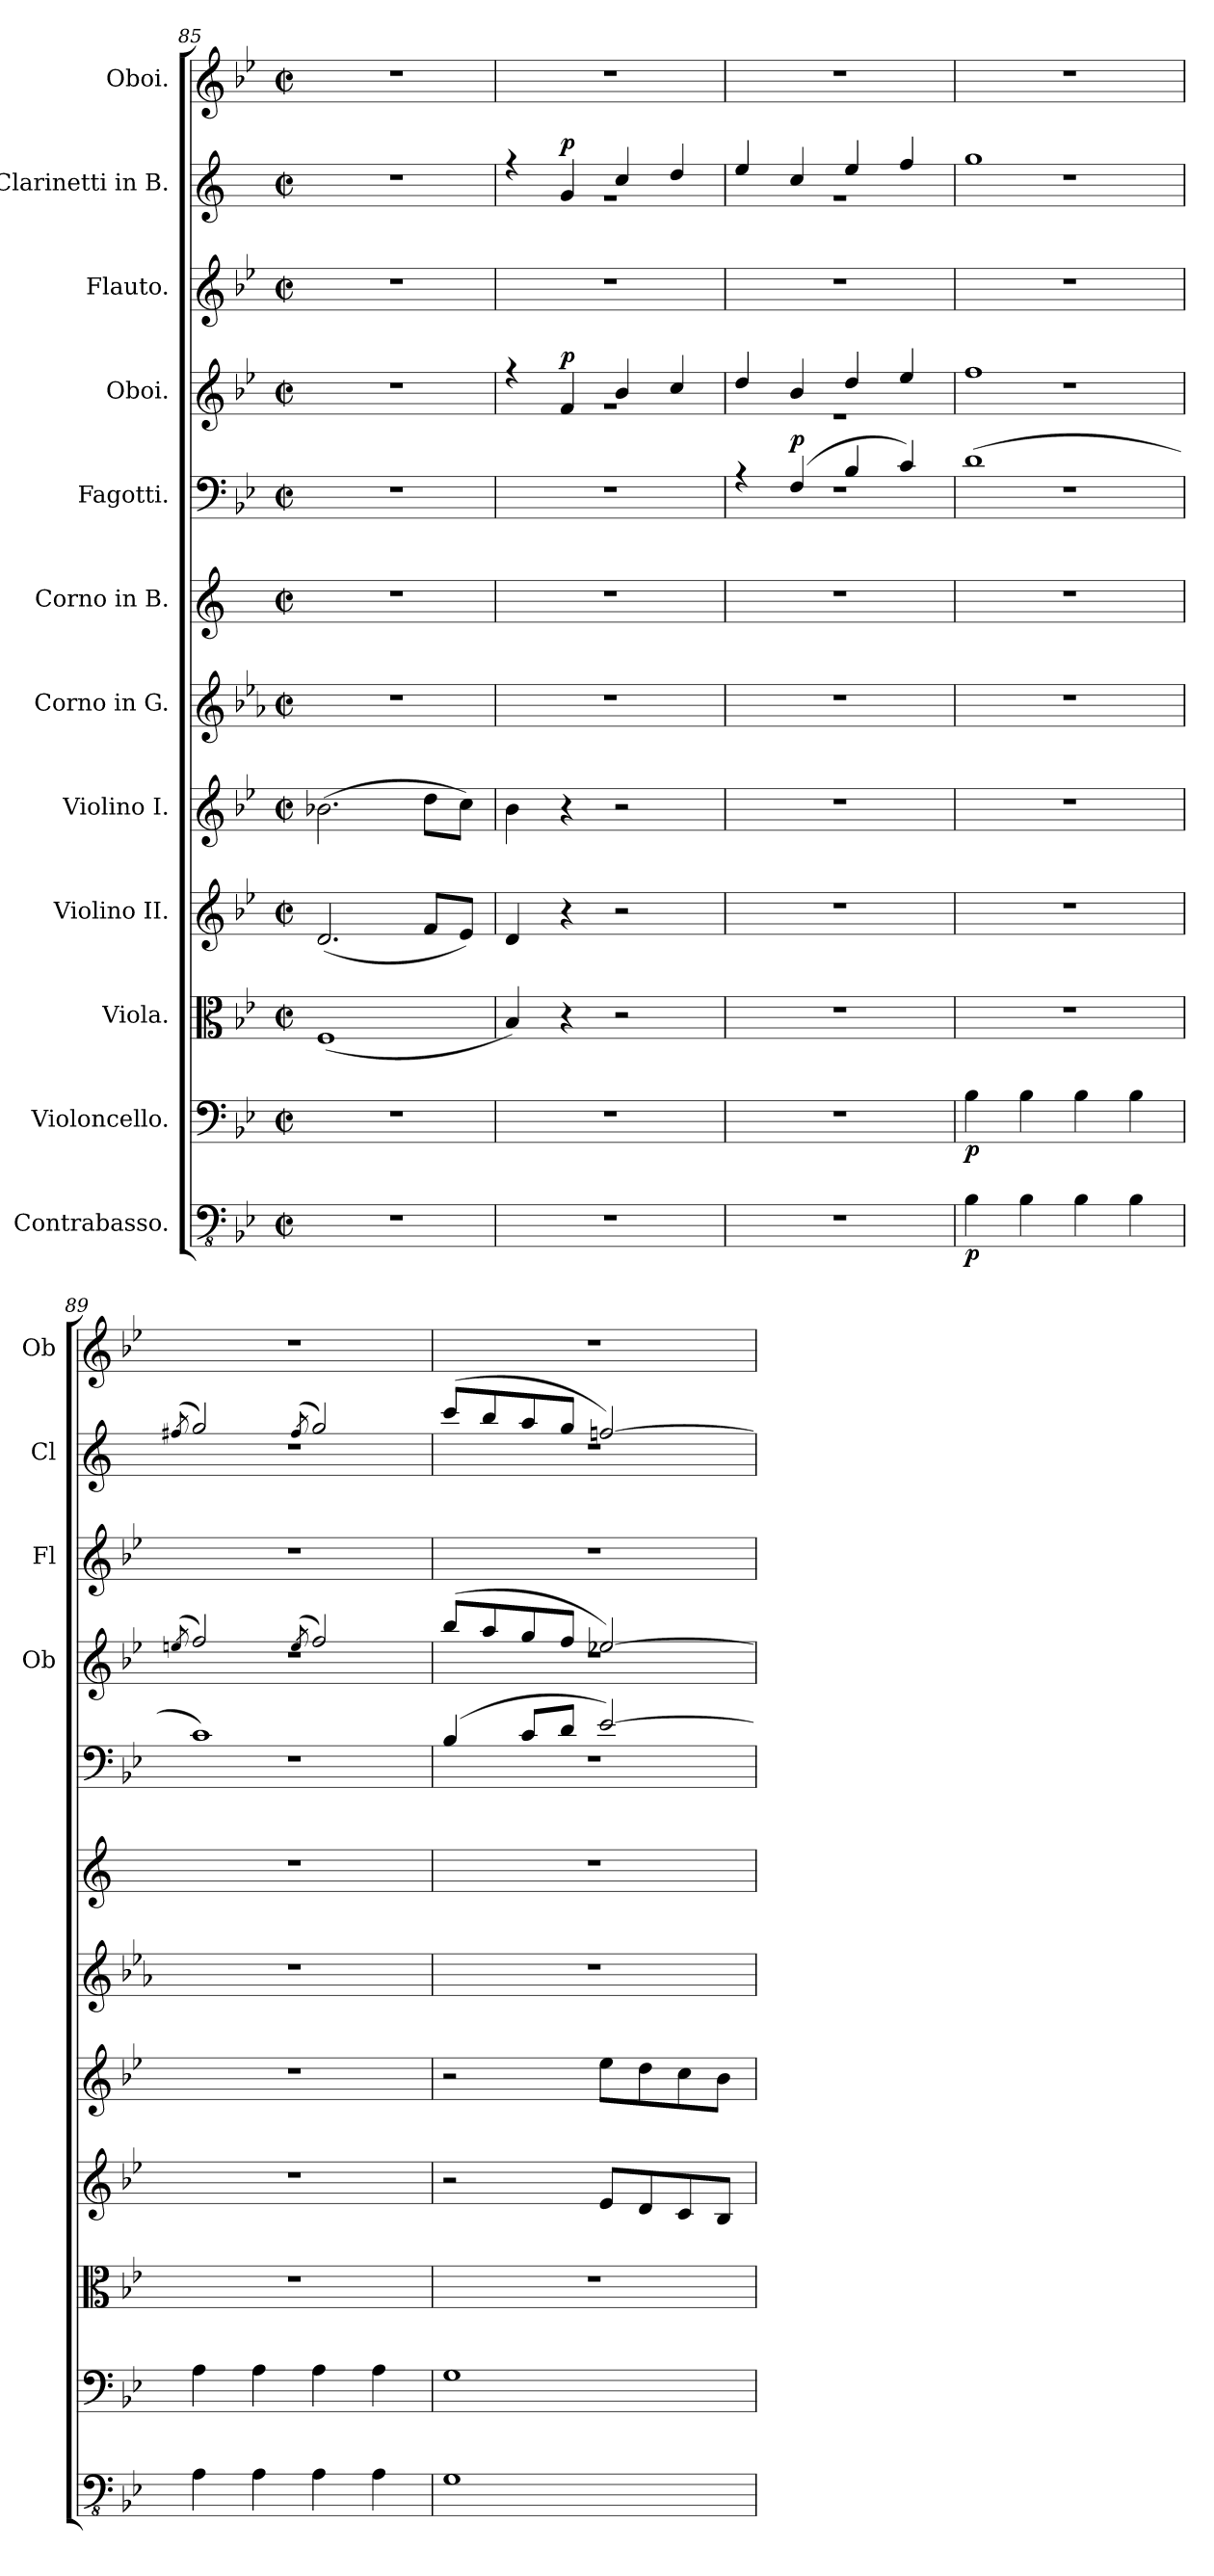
**kern	**dynam	**kern	**dynam	**kern	**kern	**kern	**kern	**kern	**kern	**dynam	**kern	**dynam	**kern	**kern	**dynam	**kern
*part12	*part12	*part11	*part11	*part10	*part9	*part8	*part7	*part6	*part5	*part5	*part4	*part4	*part3	*part2	*part2	*part1
*staff12	*staff12	*staff11	*staff11	*staff10	*staff9	*staff8	*staff7	*staff6	*staff5	*staff5	*staff4	*staff4	*staff3	*staff2	*staff2	*staff1
*I"Contrabasso.	*	*I"Violoncello.	*	*I"Viola.	*I"Violino II.	*I"Violino I.	*I"Corno in G.	*I"Corno in B.	*I"Fagotti.	*	*I"Oboi.	*	*I"Flauto.	*I"Clarinetti in B.	*	*I"Oboi.
*	*	*	*	*	*	*	*	*	*	*	*I'Ob	*	*I'Fl	*I'Cl	*	*I'Ob
*clefFv4	*	*clefF4	*	*clefC3	*clefG2	*clefG2	*clefG2	*clefG2	*clefF4	*	*clefG2	*	*clefG2	*clefG2	*	*clefG2
*	*	*	*	*	*	*	*ITrd3c5	*ITrd1c2	*	*	*	*	*	*ITrd1c2	*	*
*k[b-e-]	*	*k[b-e-]	*	*k[b-e-]	*k[b-e-]	*k[b-e-]	*k[b-e-]	*k[b-e-]	*k[b-e-]	*	*k[b-e-]	*	*k[b-e-]	*k[b-e-]	*	*k[b-e-]
*M2/2	*	*M2/2	*	*M2/2	*M2/2	*M2/2	*M2/2	*M2/2	*M2/2	*	*M2/2	*	*M2/2	*M2/2	*	*M2/2
*met(c|)	*	*met(c|)	*	*met(c|)	*met(c|)	*met(c|)	*met(c|)	*met(c|)	*met(c|)	*	*met(c|)	*	*met(c|)	*met(c|)	*	*met(c|)
=85	=85	=85	=85	=85	=85	=85	=85	=85	=85	=85	=85	=85	=85	=85	=85	=85
1r	.	1r	.	(<1F	(<2.d/	(>2.b-X\	1r	1r	1r	.	1r	.	1r	1r	.	1r
.	.	.	.	.	8f/L	8dd\L	.	.	.	.	.	.	.	.	.	.
.	.	.	.	.	8e-/J)	8cc\J)	.	.	.	.	.	.	.	.	.	.
=86	=86	=86	=86	=86	=86	=86	=86	=86	=86	=86	=86	=86	=86	=86	=86	=86
*	*	*	*	*	*	*	*	*	*	*	*^	*	*	*^	*	*
1r	.	1r	.	4B-/)	4d/	4b-\	1r	1r	1r	.	4r	1rg	.	1r	4r	1rg	.	1r
!	!	!	!	!	!	!	!	!	!	!	!	!	!LO:DY:a	!	!	!	!LO:DY:a	!
.	.	.	.	4r	4r	4r	.	.	.	.	4f/	.	p	.	4f/	.	p	.
.	.	.	.	2r	2r	2r	.	.	.	.	4b-/	.	.	.	4b-/	.	.	.
.	.	.	.	.	.	.	.	.	.	.	4cc/	.	.	.	4cc/	.	.	.
=87	=87	=87	=87	=87	=87	=87	=87	=87	=87	=87	=87	=87	=87	=87	=87	=87	=87	=87
*	*	*	*	*	*	*	*	*	*^	*	*	*	*	*	*	*	*	*
1r	.	1r	.	1r	1r	1r	1r	1r	4r	1rF	.	4dd/	1r	.	1r	4dd/	1r	.	1r
!	!	!	!	!	!	!	!	!	!	!	!LO:DY:a	!	!	!	!	!	!	!	!
.	.	.	.	.	.	.	.	.	(>4F/	.	p	4b-/	.	.	.	4b-/	.	.	.
.	.	.	.	.	.	.	.	.	4B-/	.	.	4dd/	.	.	.	4dd/	.	.	.
.	.	.	.	.	.	.	.	.	4c/)	.	.	4ee-/	.	.	.	4ee-/	.	.	.
=88	=88	=88	=88	=88	=88	=88	=88	=88	=88	=88	=88	=88	=88	=88	=88	=88	=88	=88	=88
!	!LO:DY:b	!	!LO:DY:b	!	!	!	!	!	!	!	!	!	!	!	!	!	!	!	!
4BB-\	p	4B-\	p	1r	1r	1r	1r	1r	(>1d	1rF	.	1ff	1rdd	.	1r	1ff	1rdd	.	1r
4BB-\	.	4B-\	.	.	.	.	.	.	.	.	.	.	.	.	.	.	.	.	.
4BB-\	.	4B-\	.	.	.	.	.	.	.	.	.	.	.	.	.	.	.	.	.
4BB-\	.	4B-\	.	.	.	.	.	.	.	.	.	.	.	.	.	.	.	.	.
=89	=89	=89	=89	=89	=89	=89	=89	=89	=89	=89	=89	=89	=89	=89	=89	=89	=89	=89	=89
.	.	.	.	.	.	.	.	.	.	.	.	(<8qeen/	.	.	.	(<8qeen/	.	.	.
4AA\	.	4A\	.	1r	1r	1r	1r	1r	1c)	1rF	.	2ff/)	1rdd	.	1r	2ff/)	1rdd	.	1r
4AA\	.	4A\	.	.	.	.	.	.	.	.	.	.	.	.	.	.	.	.	.
.	.	.	.	.	.	.	.	.	.	.	.	(<8qee/	.	.	.	(<8qee/	.	.	.
4AA\	.	4A\	.	.	.	.	.	.	.	.	.	2ff/)	.	.	.	2ff/)	.	.	.
4AA\	.	4A\	.	.	.	.	.	.	.	.	.	.	.	.	.	.	.	.	.
=90	=90	=90	=90	=90	=90	=90	=90	=90	=90	=90	=90	=90	=90	=90	=90	=90	=90	=90	=90
1GG	.	1G	.	1r	2r	2r	1r	1r	(>4B-/	1rF	.	(>8bb-/L	1rdd	.	1r	(>8bb-/L	1rdd	.	1r
.	.	.	.	.	.	.	.	.	.	.	.	8aa/	.	.	.	8aa/	.	.	.
.	.	.	.	.	.	.	.	.	8c/L	.	.	8gg/	.	.	.	8gg/	.	.	.
.	.	.	.	.	.	.	.	.	8d/J	.	.	8ff/J	.	.	.	8ff/J	.	.	.
.	.	.	.	.	8e-/L	8ee-\L	.	.	[2e-/)	.	.	[2ee-X/)	.	.	.	[2ee-X/)	.	.	.
.	.	.	.	.	8d/	8dd\	.	.	.	.	.	.	.	.	.	.	.	.	.
.	.	.	.	.	8c/	8cc\	.	.	.	.	.	.	.	.	.	.	.	.	.
.	.	.	.	.	8B-/J	8b-\J	.	.	.	.	.	.	.	.	.	.	.	.	.
*	*	*	*	*	*	*	*	*	*v	*v	*	*	*	*	*	*v	*v	*	*
*	*	*	*	*	*	*	*	*	*	*	*v	*v	*	*	*	*	*
=	=	=	=	=	=	=	=	=	=	=	=	=	=	=	=	=
*-	*-	*-	*-	*-	*-	*-	*-	*-	*-	*-	*-	*-	*-	*-	*-	*-
